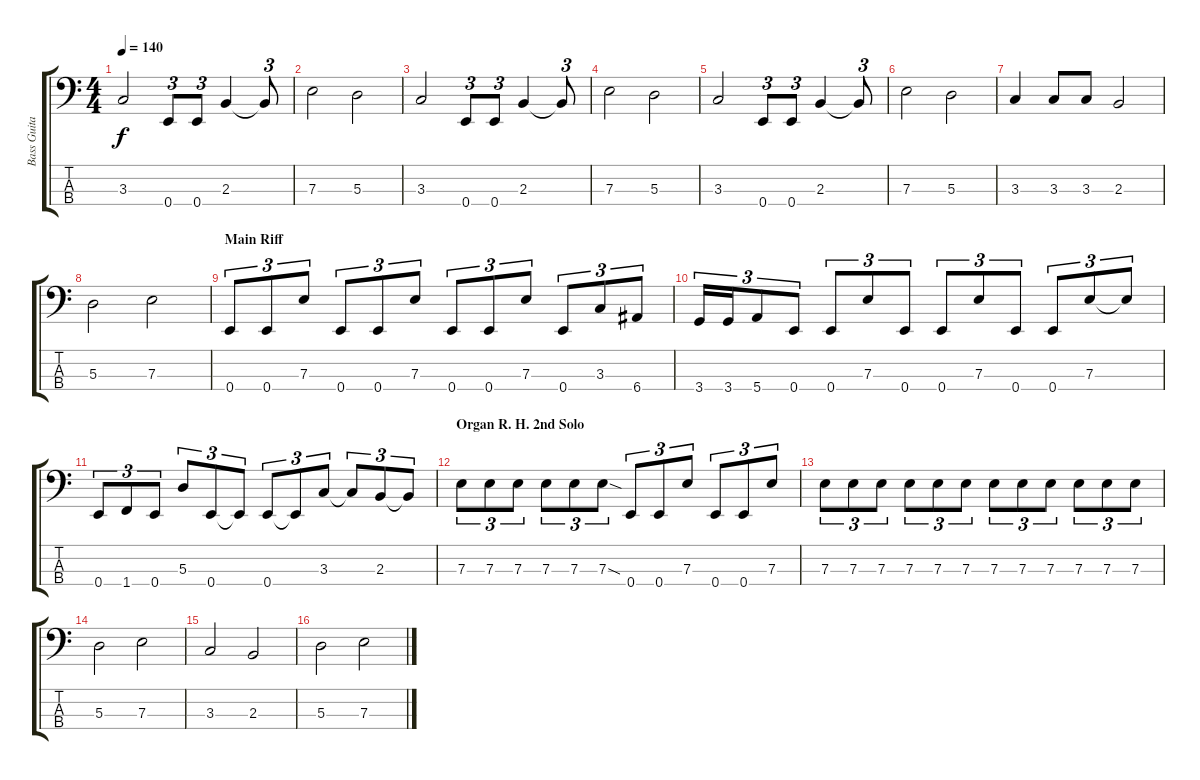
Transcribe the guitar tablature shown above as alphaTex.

\track ("Bass Guitar" "Bass Guita") {instrument electricbasspick}
\staff {score tabs}
\tuning (G2 D2 A1 E1) {hide}
\ts (4 4)
\tempo 140
\clef f4
\ks c
3.3.2{dy f} 0.4.8{tu (3 2)} 0.4.8{tu (3 2)} 2.3.4 2.3{t}.8{tu (3 2)} |
7.3.2 5.3.2 |
3.3.2 0.4.8{tu (3 2)} 0.4.8{tu (3 2)} 2.3.4 2.3{t}.8{tu (3 2)} |
7.3.2 5.3.2 |
3.3.2 0.4.8{tu (3 2)} 0.4.8{tu (3 2)} 2.3.4 2.3{t}.8{tu (3 2)} |
7.3.2 5.3.2 |
3.3.4 3.3.8 3.3.8 2.3.2 |
5.3.2 7.3.2 |
\section ("" "Main Riff")
0.4.8{tu (3 2)} 0.4.8{tu (3 2)} 7.3.8{tu (3 2)} 0.4.8{tu (3 2)} 0.4.8{tu (3 2)} 7.3.8{tu (3 2)} 0.4.8{tu (3 2)} 0.4.8{tu (3 2)} 7.3.8{tu (3 2)} 0.4.8{tu (3 2)} 3.3.8{tu (3 2)} 6.4.8{tu (3 2)} |
3.4.16{tu (3 2)} 3.4.16{tu (3 2)} 5.4.8{tu (3 2)} 0.4.8{tu (3 2)} 0.4.8{tu (3 2)} 7.3.8{tu (3 2)} 0.4.8{tu (3 2)} 0.4.8{tu (3 2)} 7.3.8{tu (3 2)} 0.4.8{tu (3 2)} 0.4.8{tu (3 2)} 7.3.8{tu (3 2)} 7.3{t}.8{tu (3 2)} |
0.4.8{tu (3 2)} 1.4.8{tu (3 2)} 0.4.8{tu (3 2)} 5.3.8{tu (3 2)} 0.4.8{tu (3 2)} 0.4{t}.8{tu (3 2)} 0.4.8{tu (3 2)} 0.4{t}.8{tu (3 2)} 3.3.8{tu (3 2)} 3.3{t}.8{tu (3 2)} 2.3.8{tu (3 2)} 2.3{t}.8{tu (3 2)} |
\section ("" "Organ R. H. 2nd Solo")
7.3.8{tu (3 2)} 7.3.8{tu (3 2)} 7.3.8{tu (3 2)} 7.3.8{tu (3 2)} 7.3.8{tu (3 2)} 7.3{sod}.8{tu (3 2)} 0.4.8{tu (3 2)} 0.4.8{tu (3 2)} 7.3.8{tu (3 2)} 0.4.8{tu (3 2)} 0.4.8{tu (3 2)} 7.3.8{tu (3 2)} |
7.3.8{tu (3 2)} 7.3.8{tu (3 2)} 7.3.8{tu (3 2)} 7.3.8{tu (3 2)} 7.3.8{tu (3 2)} 7.3.8{tu (3 2)} 7.3.8{tu (3 2)} 7.3.8{tu (3 2)} 7.3.8{tu (3 2)} 7.3.8{tu (3 2)} 7.3.8{tu (3 2)} 7.3.8{tu (3 2)} |
5.3.2 7.3.2 |
3.3.2 2.3.2 |
5.3.2 7.3.2
